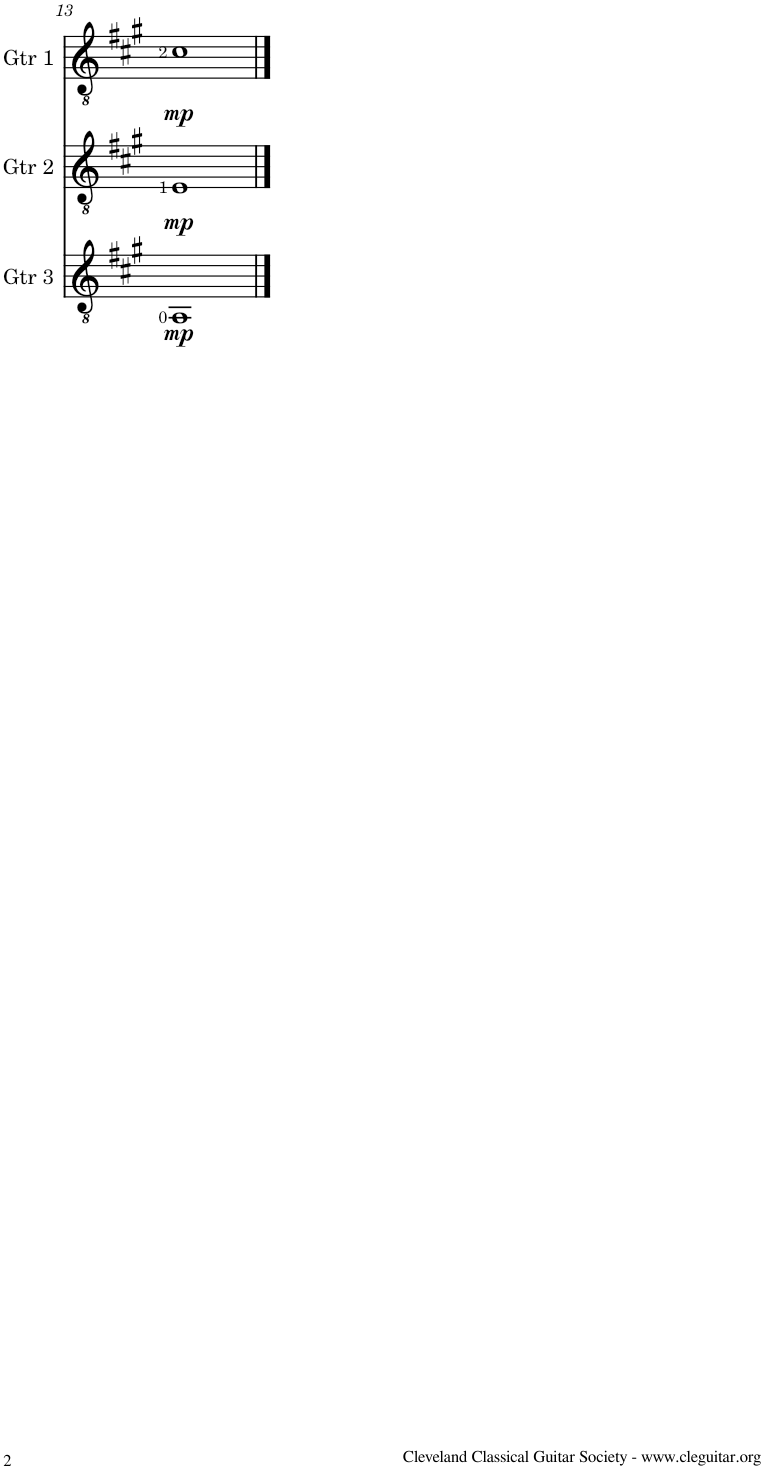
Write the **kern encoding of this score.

**kern	**dynam	**kern	**dynam	**kern	**dynam
*part3	*part3	*part2	*part2	*part1	*part1
*staff3	*staff3	*staff2	*staff2	*staff1	*staff1
*I"Guitar 3	*	*I"Guitar 2	*	*I"Guitar 1	*
*I'Gtr 3	*	*I'Gtr 2	*	*I'Gtr 1	*
!!LO:PB:g=z
*clefGv2	*	*clefGv2	*	*clefGv2	*
*k[f#c#g#]	*	*k[f#c#g#]	*	*k[f#c#g#]	*
*M4/4	*	*M4/4	*	*M4/4	*
=13	=13	=13	=13	=13	=13
!	!LO:DY:b	!	!LO:DY:b	!	!LO:DY:b
1AA	mp	1E	mp	1c#	mp
==	==	==	==	==	==
*-	*-	*-	*-	*-	*-
